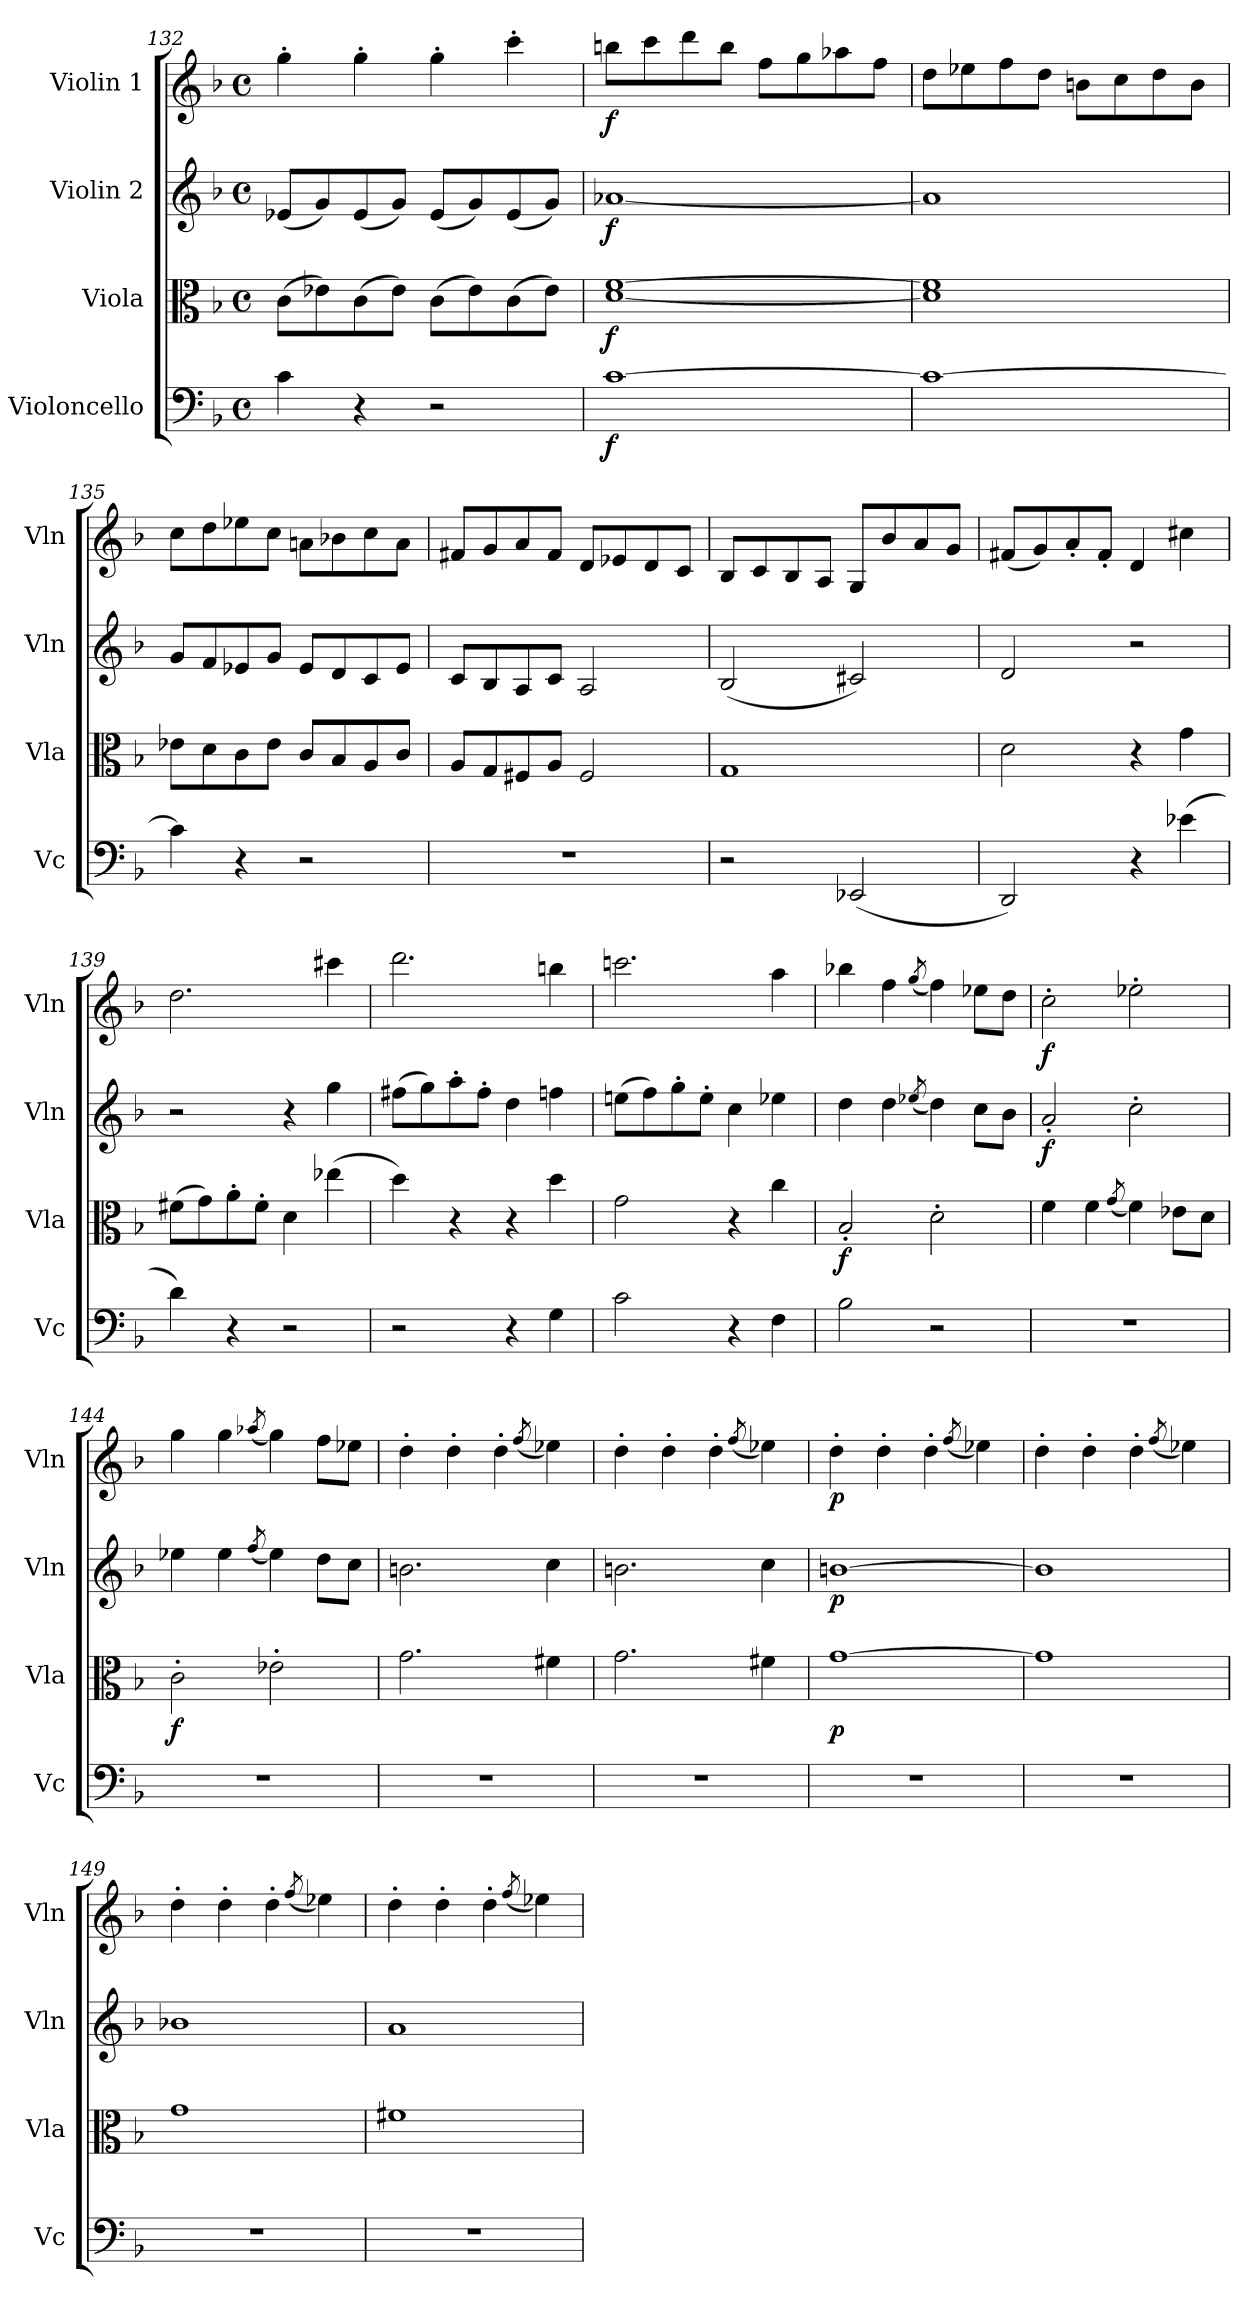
**kern	**dynam	**kern	**dynam	**kern	**dynam	**kern	**dynam
*part4	*part4	*part3	*part3	*part2	*part2	*part1	*part1
*staff4	*staff4	*staff3	*staff3	*staff2	*staff2	*staff1	*staff1
*I"Violoncello	*	*I"Viola	*	*I"Violin 2	*	*I"Violin 1	*
*I'Vc	*	*I'Vla	*	*I'Vln	*	*I'Vln	*
*clefF4	*	*clefC3	*	*clefG2	*	*clefG2	*
*k[b-]	*	*k[b-]	*	*k[b-]	*	*k[b-]	*
*M4/4	*	*M4/4	*	*M4/4	*	*M4/4	*
*met(c)	*	*met(c)	*	*met(c)	*	*met(c)	*
=132	=132	=132	=132	=132	=132	=132	=132
4c\	.	(8c\L	.	(8e-X/L	.	4gg'\	.
.	.	8e-X\)	.	8g/)	.	.	.
4r	.	(8c\	.	(8e-/	.	4gg'\	.
.	.	8e-\J)	.	8g/J)	.	.	.
2r	.	(8c\L	.	(8e-/L	.	4gg'\	.
.	.	8e-\)	.	8g/)	.	.	.
.	.	(8c\	.	(8e-/	.	4ccc'\	.
.	.	8e-\J)	.	8g/J)	.	.	.
=133	=133	=133	=133	=133	=133	=133	=133
!	!LO:DY:b	!	!LO:DY:b	!	!LO:DY:b	!	!LO:DY:b
[1c	f	[1d [1f	f	[1a-X	f	8bbn\L	f
.	.	.	.	.	.	8ccc\	.
.	.	.	.	.	.	8ddd\	.
.	.	.	.	.	.	8bb\J	.
.	.	.	.	.	.	8ff\L	.
.	.	.	.	.	.	8gg\	.
.	.	.	.	.	.	8aa-X\	.
.	.	.	.	.	.	8ff\J	.
=134	=134	=134	=134	=134	=134	=134	=134
1c_	.	1d] 1f]	.	1a-]	.	8dd\L	.
.	.	.	.	.	.	8ee-X\	.
.	.	.	.	.	.	8ff\	.
.	.	.	.	.	.	8dd\J	.
.	.	.	.	.	.	8bn\L	.
.	.	.	.	.	.	8cc\	.
.	.	.	.	.	.	8dd\	.
.	.	.	.	.	.	8b\J	.
!!LO:LB:g=z
=135	=135	=135	=135	=135	=135	=135	=135
4c\]	.	8e-X\L	.	8g/L	.	8cc\L	.
.	.	8d\	.	8f/	.	8dd\	.
4r	.	8c\	.	8e-X/	.	8ee-X\	.
.	.	8e-\J	.	8g/J	.	8cc\J	.
2r	.	8c/L	.	8e-/L	.	8an\L	.
.	.	8B-/	.	8d/	.	8b-X\	.
.	.	8A/	.	8c/	.	8cc\	.
.	.	8c/J	.	8e-/J	.	8a\J	.
!!LO:PB:g=z
=136	=136	=136	=136	=136	=136	=136	=136
1r	.	8A/L	.	8c/L	.	8f#X/L	.
.	.	8G/	.	8B-/	.	8g/	.
.	.	8F#X/	.	8A/	.	8a/	.
.	.	8A/J	.	8c/J	.	8f#/J	.
.	.	2F#/	.	2A/	.	8d/L	.
.	.	.	.	.	.	8e-X/	.
.	.	.	.	.	.	8d/	.
.	.	.	.	.	.	8c/J	.
=137	=137	=137	=137	=137	=137	=137	=137
2r	.	1G	.	(2B-/	.	8B-/L	.
.	.	.	.	.	.	8c/	.
.	.	.	.	.	.	8B-/	.
.	.	.	.	.	.	8A/J	.
(2EE-X/	.	.	.	2c#X/)	.	8G/L	.
.	.	.	.	.	.	8b-/	.
.	.	.	.	.	.	8a/	.
.	.	.	.	.	.	8g/J	.
=138	=138	=138	=138	=138	=138	=138	=138
2DD/)	.	2d\	.	2d/	.	(8f#X/L	.
.	.	.	.	.	.	8g/)	.
.	.	.	.	.	.	8a'/	.
.	.	.	.	.	.	8f#'/J	.
4r	.	4r	.	2r	.	4d/	.
(4e-X\	.	4g\	.	.	.	4cc#X\	.
=139	=139	=139	=139	=139	=139	=139	=139
4d\)	.	(8f#X\L	.	2r	.	2.dd\	.
.	.	8g\)	.	.	.	.	.
4r	.	8a'\	.	.	.	.	.
.	.	8f#'\J	.	.	.	.	.
2r	.	4d\	.	4r	.	.	.
.	.	(4ee-X\	.	4gg\	.	4ccc#X\	.
=140	=140	=140	=140	=140	=140	=140	=140
2r	.	4dd\)	.	(8ff#X\L	.	2.ddd\	.
.	.	.	.	8gg\)	.	.	.
.	.	4r	.	8aa'\	.	.	.
.	.	.	.	8ff#'\J	.	.	.
4r	.	4r	.	4dd\	.	.	.
4G\	.	4dd\	.	4ffn\	.	4bbn\	.
!!LO:PB:g=z
=141	=141	=141	=141	=141	=141	=141	=141
2c\	.	2g\	.	(8een\L	.	2.cccn\	.
.	.	.	.	8ff\)	.	.	.
.	.	.	.	8gg'\	.	.	.
.	.	.	.	8ee'\J	.	.	.
4r	.	4r	.	4cc\	.	.	.
4F\	.	4cc\	.	4ee-X\	.	4aa\	.
=142	=142	=142	=142	=142	=142	=142	=142
!	!	!	!LO:DY:b	!	!	!	!
2B-\	.	2B-'/	f	4dd\	.	4bb-X\	.
.	.	.	.	4dd\	.	4ff\	.
.	.	.	.	(8qee-X/	.	(8qgg/	.
2r	.	2d'\	.	4dd\)	.	4ff\)	.
.	.	.	.	8cc\L	.	8ee-X\L	.
.	.	.	.	8b-\J	.	8dd\J	.
=143	=143	=143	=143	=143	=143	=143	=143
!	!	!	!	!	!LO:DY:b	!	!LO:DY:b
1r	.	4f\	.	2a'/	f	2cc'\	f
.	.	4f\	.	.	.	.	.
.	.	(8qg/	.	.	.	.	.
.	.	4f\)	.	2cc'\	.	2ee-X'\	.
.	.	8e-X\L	.	.	.	.	.
.	.	8d\J	.	.	.	.	.
=144	=144	=144	=144	=144	=144	=144	=144
!	!	!	!LO:DY:b	!	!	!	!
1r	.	2c'\	f	4ee-X\	.	4gg\	.
.	.	.	.	4ee-\	.	4gg\	.
.	.	.	.	(8qff/	.	(8qaa-X/	.
.	.	2e-X'\	.	4ee-\)	.	4gg\)	.
.	.	.	.	8dd\L	.	8ff\L	.
.	.	.	.	8cc\J	.	8ee-X\J	.
=145	=145	=145	=145	=145	=145	=145	=145
1r	.	2.g\	.	2.bn\	.	4dd'\	.
.	.	.	.	.	.	4dd'\	.
.	.	.	.	.	.	4dd'\	.
.	.	.	.	.	.	(8qff/	.
.	.	4f#X\	.	4cc\	.	4ee-X\)	.
=146	=146	=146	=146	=146	=146	=146	=146
1r	.	2.g\	.	2.bn\	.	4dd'\	.
.	.	.	.	.	.	4dd'\	.
.	.	.	.	.	.	4dd'\	.
.	.	.	.	.	.	(8qff/	.
.	.	4f#X\	.	4cc\	.	4ee-X\)	.
!!LO:LB:g=z
=147	=147	=147	=147	=147	=147	=147	=147
!	!	!	!LO:DY:b	!	!LO:DY:b	!	!LO:DY:b
1r	.	[1g	p	[1bn	p	4dd'\	p
.	.	.	.	.	.	4dd'\	.
.	.	.	.	.	.	4dd'\	.
.	.	.	.	.	.	(8qff/	.
.	.	.	.	.	.	4ee-X\)	.
=148	=148	=148	=148	=148	=148	=148	=148
1r	.	1g]	.	1b]	.	4dd'\	.
.	.	.	.	.	.	4dd'\	.
.	.	.	.	.	.	4dd'\	.
.	.	.	.	.	.	(8qff/	.
.	.	.	.	.	.	4ee-X\)	.
=149	=149	=149	=149	=149	=149	=149	=149
1r	.	1g	.	1b-X	.	4dd'\	.
.	.	.	.	.	.	4dd'\	.
.	.	.	.	.	.	4dd'\	.
.	.	.	.	.	.	(8qff/	.
.	.	.	.	.	.	4ee-X\)	.
=150	=150	=150	=150	=150	=150	=150	=150
1r	.	1f#X	.	1a	.	4dd'\	.
.	.	.	.	.	.	4dd'\	.
.	.	.	.	.	.	4dd'\	.
.	.	.	.	.	.	(8qff/	.
.	.	.	.	.	.	4ee-X\)	.
=	=	=	=	=	=	=	=
*-	*-	*-	*-	*-	*-	*-	*-
